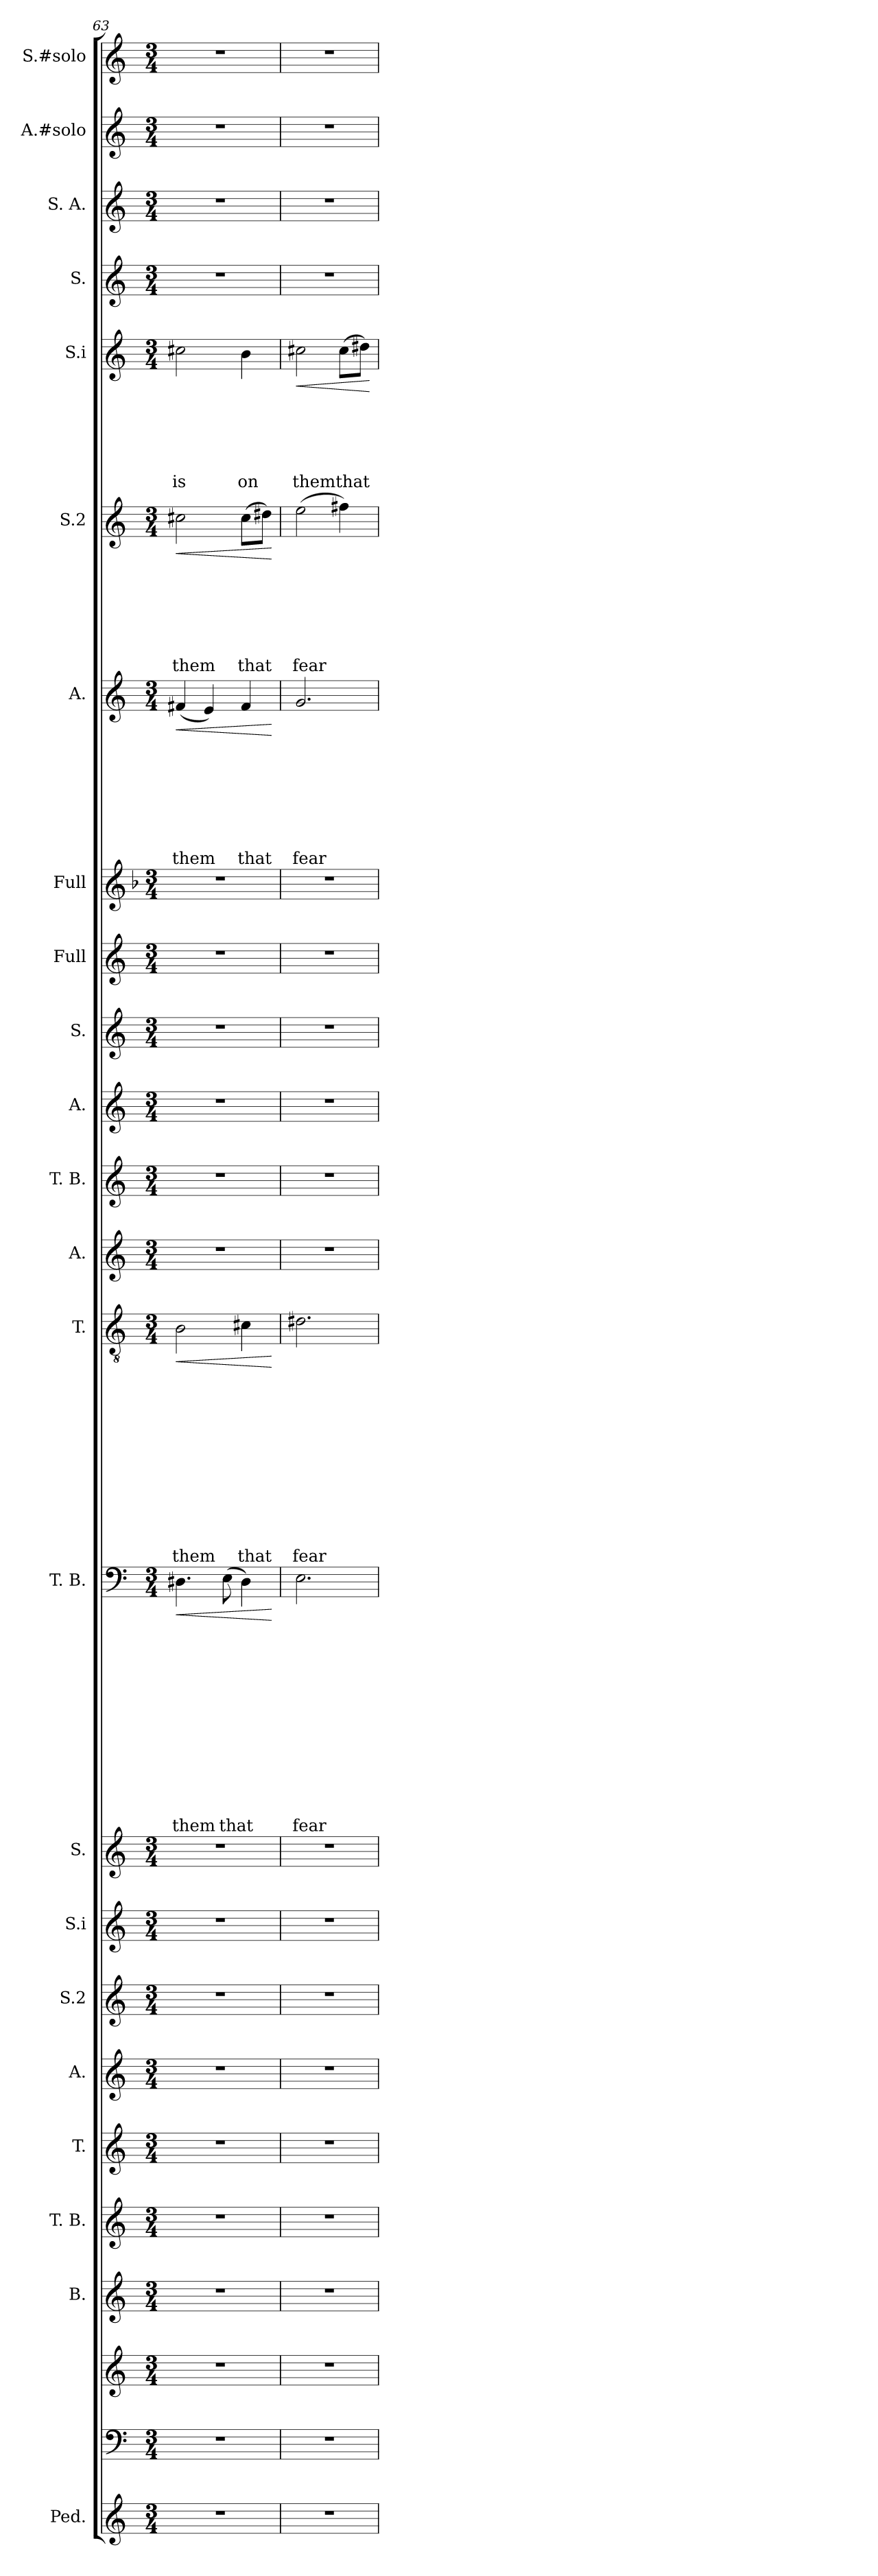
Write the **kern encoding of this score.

**kern	**kern	**kern	**kern	**kern	**kern	**kern	**kern	**kern	**kern	**kern	**text	**text	**text	**text	**text	**text	**text	**text	**text	**text	**text	**text	**text	**dynam	**kern	**text	**text	**text	**text	**text	**text	**text	**text	**text	**text	**text	**text	**dynam	**kern	**kern	**kern	**kern	**kern	**kern	**kern	**text	**text	**text	**text	**text	**text	**text	**text	**dynam	**kern	**text	**text	**text	**text	**text	**text	**text	**dynam	**kern	**text	**text	**text	**text	**text	**text	**dynam	**kern	**kern	**kern	**kern
*part25	*part24	*part23	*part22	*part21	*part20	*part19	*part18	*part17	*part16	*part15	*part15	*part15	*part15	*part15	*part15	*part15	*part15	*part15	*part15	*part15	*part15	*part15	*part15	*part15	*part14	*part14	*part14	*part14	*part14	*part14	*part14	*part14	*part14	*part14	*part14	*part14	*part14	*part14	*part13	*part12	*part11	*part10	*part9	*part8	*part7	*part7	*part7	*part7	*part7	*part7	*part7	*part7	*part7	*part7	*part6	*part6	*part6	*part6	*part6	*part6	*part6	*part6	*part6	*part5	*part5	*part5	*part5	*part5	*part5	*part5	*part5	*part4	*part3	*part2	*part1
*staff25	*staff24	*staff23	*staff22	*staff21	*staff20	*staff19	*staff18	*staff17	*staff16	*staff15	*staff15	*staff15	*staff15	*staff15	*staff15	*staff15	*staff15	*staff15	*staff15	*staff15	*staff15	*staff15	*staff15	*staff15	*staff14	*staff14	*staff14	*staff14	*staff14	*staff14	*staff14	*staff14	*staff14	*staff14	*staff14	*staff14	*staff14	*staff14	*staff13	*staff12	*staff11	*staff10	*staff9	*staff8	*staff7	*staff7	*staff7	*staff7	*staff7	*staff7	*staff7	*staff7	*staff7	*staff7	*staff6	*staff6	*staff6	*staff6	*staff6	*staff6	*staff6	*staff6	*staff6	*staff5	*staff5	*staff5	*staff5	*staff5	*staff5	*staff5	*staff5	*staff4	*staff3	*staff2	*staff1
*I"Ped.	*	*	*I"B.	*I"T. B.	*I"T.	*I"A.	*I"S.2	*I"S.i	*I"S.	*I"T. B.	*	*	*	*	*	*	*	*	*	*	*	*	*	*	*I"T.	*	*	*	*	*	*	*	*	*	*	*	*	*	*I"A.	*I"T. B.	*I"A.	*I"S.	*I"Full	*I"Full	*I"A.	*	*	*	*	*	*	*	*	*	*I"S.2	*	*	*	*	*	*	*	*	*I"S.i	*	*	*	*	*	*	*	*I"S.	*I"S. A.	*I"A.#solo	*I"S.#solo
*I'Ped.	*	*	*	*I'T. B.	*I'T.	*I'A.	*I'S.2	*I'S.i	*I'S.	*I'T. B.	*	*	*	*	*	*	*	*	*	*	*	*	*	*	*I'T.	*	*	*	*	*	*	*	*	*	*	*	*	*	*	*I'T. B.	*I'A.	*I'S.	*	*	*I'A.	*	*	*	*	*	*	*	*	*	*I'S.2	*	*	*	*	*	*	*	*	*I'S.i	*	*	*	*	*	*	*	*I'S.	*I'S. A.	*I'A.#solo	*I'S.#solo
*clefG2	*clefF4	*clefG2	*clefG2	*clefG2	*clefG2	*clefG2	*clefG2	*clefG2	*clefG2	*clefF4	*	*	*	*	*	*	*	*	*	*	*	*	*	*	*clefGv2	*	*	*	*	*	*	*	*	*	*	*	*	*	*clefG2	*clefG2	*clefG2	*clefG2	*clefG2	*clefG2	*clefG2	*	*	*	*	*	*	*	*	*	*clefG2	*	*	*	*	*	*	*	*	*clefG2	*	*	*	*	*	*	*	*clefG2	*clefG2	*clefG2	*clefG2
*	*	*	*	*	*	*	*	*	*	*	*	*	*	*	*	*	*	*	*	*	*	*	*	*	*	*	*	*	*	*	*	*	*	*	*	*	*	*	*	*	*	*	*	*ITrd3c5	*	*	*	*	*	*	*	*	*	*	*	*	*	*	*	*	*	*	*	*	*	*	*	*	*	*	*	*	*	*	*
*k[]	*k[]	*k[]	*k[]	*k[]	*k[]	*k[]	*k[]	*k[]	*k[]	*k[]	*	*	*	*	*	*	*	*	*	*	*	*	*	*	*k[]	*	*	*	*	*	*	*	*	*	*	*	*	*	*k[]	*k[]	*k[]	*k[]	*k[]	*k[]	*k[]	*	*	*	*	*	*	*	*	*	*k[]	*	*	*	*	*	*	*	*	*k[]	*	*	*	*	*	*	*	*k[]	*k[]	*k[]	*k[]
*C:	*C:	*C:	*C:	*C:	*C:	*C:	*C:	*C:	*C:	*C:	*	*	*	*	*	*	*	*	*	*	*	*	*	*	*C:	*	*	*	*	*	*	*	*	*	*	*	*	*	*C:	*C:	*C:	*C:	*C:	*C:	*C:	*	*	*	*	*	*	*	*	*	*C:	*	*	*	*	*	*	*	*	*C:	*	*	*	*	*	*	*	*C:	*C:	*C:	*C:
*M3/4	*M3/4	*M3/4	*M3/4	*M3/4	*M3/4	*M3/4	*M3/4	*M3/4	*M3/4	*M3/4	*	*	*	*	*	*	*	*	*	*	*	*	*	*	*M3/4	*	*	*	*	*	*	*	*	*	*	*	*	*	*M3/4	*M3/4	*M3/4	*M3/4	*M3/4	*M3/4	*M3/4	*	*	*	*	*	*	*	*	*	*M3/4	*	*	*	*	*	*	*	*	*M3/4	*	*	*	*	*	*	*	*M3/4	*M3/4	*M3/4	*M3/4
=63	=63	=63	=63	=63	=63	=63	=63	=63	=63	=63	=63	=63	=63	=63	=63	=63	=63	=63	=63	=63	=63	=63	=63	=63	=63	=63	=63	=63	=63	=63	=63	=63	=63	=63	=63	=63	=63	=63	=63	=63	=63	=63	=63	=63	=63	=63	=63	=63	=63	=63	=63	=63	=63	=63	=63	=63	=63	=63	=63	=63	=63	=63	=63	=63	=63	=63	=63	=63	=63	=63	=63	=63	=63	=63	=63
!	!	!	!	!	!	!	!	!	!	!	!	!	!	!	!	!	!	!	!	!	!	!	!LO:LY:b	!LO:HP:b	!	!	!	!	!	!	!	!	!	!	!	!	!LO:LY:b	!LO:HP:b	!	!	!	!	!	!	!	!	!	!	!	!	!	!	!LO:LY:b	!LO:HP:b	!	!	!	!	!	!	!	!LO:LY:b	!LO:HP:b	!	!	!	!	!	!	!LO:LY:b	!	!	!	!	!
2.r	2.r	2.r	2.r	2.r	2.r	2.r	2.r	2.r	2.r	4.D#X\	.	.	.	.	.	.	.	.	.	.	.	.	them	<	2B\	.	.	.	.	.	.	.	.	.	.	.	them	<	2.r	2.r	2.r	2.r	2.r	2.r	(<4f#X/	.	.	.	.	.	.	.	them	<	2cc#X\	.	.	.	.	.	.	them	<	2cc#X\	.	.	.	.	.	is	.	2.r	2.r	2.r	2.r
.	.	.	.	.	.	.	.	.	.	.	.	.	.	.	.	.	.	.	.	.	.	.	.	.	.	.	.	.	.	.	.	.	.	.	.	.	.	.	.	.	.	.	.	.	4e/)	.	.	.	.	.	.	.	.	.	.	.	.	.	.	.	.	.	.	.	.	.	.	.	.	.	.	.	.	.	.
!	!	!	!	!	!	!	!	!	!	!	!	!	!	!	!	!	!	!	!	!	!	!	!LO:LY:b	!	!	!	!	!	!	!	!	!	!	!	!	!	!	!	!	!	!	!	!	!	!	!	!	!	!	!	!	!	!	!	!	!	!	!	!	!	!	!	!	!	!	!	!	!	!	!	!	!	!	!	!
.	.	.	.	.	.	.	.	.	.	(>8E\	.	.	.	.	.	.	.	.	.	.	.	.	that	.	.	.	.	.	.	.	.	.	.	.	.	.	.	.	.	.	.	.	.	.	.	.	.	.	.	.	.	.	.	.	.	.	.	.	.	.	.	.	.	.	.	.	.	.	.	.	.	.	.	.	.
!	!	!	!	!	!	!	!	!	!	!	!	!	!	!	!	!	!	!	!	!	!	!	!	!	!	!	!	!	!	!	!	!	!	!	!	!	!LO:LY:b	!	!	!	!	!	!	!	!	!	!	!	!	!	!	!	!LO:LY:b	!	!	!	!	!	!	!	!	!LO:LY:b	!	!	!	!	!	!	!	!LO:LY:b	!	!	!	!	!
.	.	.	.	.	.	.	.	.	.	4D#\)	.	.	.	.	.	.	.	.	.	.	.	.	.	.	4c#X\	.	.	.	.	.	.	.	.	.	.	.	that	.	.	.	.	.	.	.	4f#/	.	.	.	.	.	.	.	that	.	(>8cc#\L	.	.	.	.	.	.	that	.	4b\	.	.	.	.	.	on	.	.	.	.	.
.	.	.	.	.	.	.	.	.	.	.	.	.	.	.	.	.	.	.	.	.	.	.	.	.	.	.	.	.	.	.	.	.	.	.	.	.	.	.	.	.	.	.	.	.	.	.	.	.	.	.	.	.	.	.	8dd#X\J)	.	.	.	.	.	.	.	.	.	.	.	.	.	.	.	.	.	.	.	.
.	.	.	.	.	.	.	.	.	.	.	.	.	.	.	.	.	.	.	.	.	.	.	.	[	.	.	.	.	.	.	.	.	.	.	.	.	.	[	.	.	.	.	.	.	.	.	.	.	.	.	.	.	.	[	.	.	.	.	.	.	.	.	[	.	.	.	.	.	.	.	.	.	.	.	.
=64	=64	=64	=64	=64	=64	=64	=64	=64	=64	=64	=64	=64	=64	=64	=64	=64	=64	=64	=64	=64	=64	=64	=64	=64	=64	=64	=64	=64	=64	=64	=64	=64	=64	=64	=64	=64	=64	=64	=64	=64	=64	=64	=64	=64	=64	=64	=64	=64	=64	=64	=64	=64	=64	=64	=64	=64	=64	=64	=64	=64	=64	=64	=64	=64	=64	=64	=64	=64	=64	=64	=64	=64	=64	=64	=64
!	!	!	!	!	!	!	!	!	!	!	!	!	!	!	!	!	!	!	!	!	!	!	!LO:LY:b	!	!	!	!	!	!	!	!	!	!	!	!	!	!LO:LY:b	!	!	!	!	!	!	!	!	!	!	!	!	!	!	!	!LO:LY:b	!	!	!	!	!	!	!	!	!LO:LY:b	!	!	!	!	!	!	!	!LO:LY:b	!LO:HP:b	!	!	!	!
2.r	2.r	2.r	2.r	2.r	2.r	2.r	2.r	2.r	2.r	2.E\	.	.	.	.	.	.	.	.	.	.	.	.	fear	.	2.d#X\	.	.	.	.	.	.	.	.	.	.	.	fear	.	2.r	2.r	2.r	2.r	2.r	2.r	2.g/	.	.	.	.	.	.	.	fear	.	(>2ee\	.	.	.	.	.	.	fear	.	2cc#X\	.	.	.	.	.	them	<	2.r	2.r	2.r	2.r
!	!	!	!	!	!	!	!	!	!	!	!	!	!	!	!	!	!	!	!	!	!	!	!	!	!	!	!	!	!	!	!	!	!	!	!	!	!	!	!	!	!	!	!	!	!	!	!	!	!	!	!	!	!	!	!	!	!	!	!	!	!	!	!	!	!	!	!	!	!	!LO:LY:b	!	!	!	!	!
.	.	.	.	.	.	.	.	.	.	.	.	.	.	.	.	.	.	.	.	.	.	.	.	.	.	.	.	.	.	.	.	.	.	.	.	.	.	.	.	.	.	.	.	.	.	.	.	.	.	.	.	.	.	.	4ff#X\)	.	.	.	.	.	.	.	.	(>8cc#\L	.	.	.	.	.	that	.	.	.	.	.
.	.	.	.	.	.	.	.	.	.	.	.	.	.	.	.	.	.	.	.	.	.	.	.	.	.	.	.	.	.	.	.	.	.	.	.	.	.	.	.	.	.	.	.	.	.	.	.	.	.	.	.	.	.	.	.	.	.	.	.	.	.	.	.	8dd#X\J)	.	.	.	.	.	.	.	.	.	.	.
.	.	.	.	.	.	.	.	.	.	.	.	.	.	.	.	.	.	.	.	.	.	.	.	.	.	.	.	.	.	.	.	.	.	.	.	.	.	.	.	.	.	.	.	.	.	.	.	.	.	.	.	.	.	.	.	.	.	.	.	.	.	.	.	.	.	.	.	.	.	.	[	.	.	.	.
=	=	=	=	=	=	=	=	=	=	=	=	=	=	=	=	=	=	=	=	=	=	=	=	=	=	=	=	=	=	=	=	=	=	=	=	=	=	=	=	=	=	=	=	=	=	=	=	=	=	=	=	=	=	=	=	=	=	=	=	=	=	=	=	=	=	=	=	=	=	=	=	=	=	=	=
*-	*-	*-	*-	*-	*-	*-	*-	*-	*-	*-	*-	*-	*-	*-	*-	*-	*-	*-	*-	*-	*-	*-	*-	*-	*-	*-	*-	*-	*-	*-	*-	*-	*-	*-	*-	*-	*-	*-	*-	*-	*-	*-	*-	*-	*-	*-	*-	*-	*-	*-	*-	*-	*-	*-	*-	*-	*-	*-	*-	*-	*-	*-	*-	*-	*-	*-	*-	*-	*-	*-	*-	*-	*-	*-	*-
